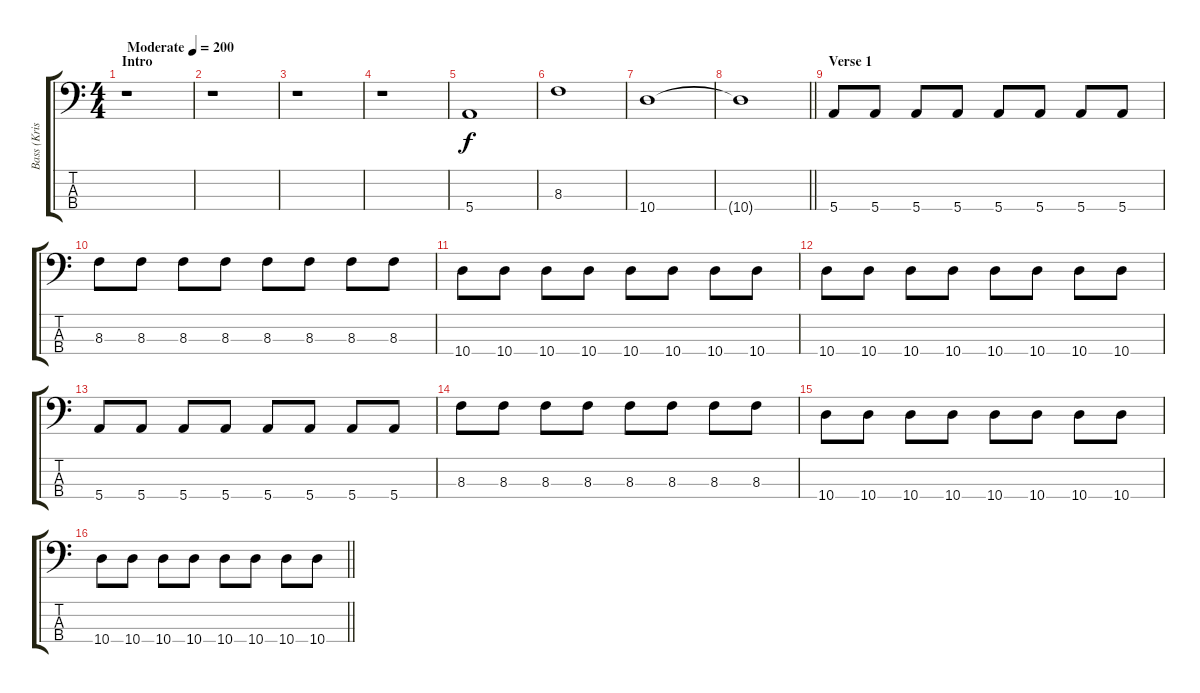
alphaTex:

\track ("Bass (Krist Novoselic)" "Bass (Kris") {instrument electricbasspick}
\staff {score tabs}
\tuning (G2 D2 A1 E1) {hide}
\ts (4 4)
\section ("" "Intro")
\tempo (200 "Moderate")
\clef f4
\ks c
r.1{dy f instrument electricbasspick} |
r.1 |
r.1 |
r.1 |
5.4.1 |
8.3.1 |
10.4.1 |
\barLineRight lightlight
10.4{t}.1 |
\section ("" "Verse 1")
5.4.8 5.4.8 5.4.8 5.4.8 5.4.8 5.4.8 5.4.8 5.4.8 |
8.3.8 8.3.8 8.3.8 8.3.8 8.3.8 8.3.8 8.3.8 8.3.8 |
10.4.8 10.4.8 10.4.8 10.4.8 10.4.8 10.4.8 10.4.8 10.4.8 |
10.4.8 10.4.8 10.4.8 10.4.8 10.4.8 10.4.8 10.4.8 10.4.8 |
5.4.8 5.4.8 5.4.8 5.4.8 5.4.8 5.4.8 5.4.8 5.4.8 |
8.3.8 8.3.8 8.3.8 8.3.8 8.3.8 8.3.8 8.3.8 8.3.8 |
10.4.8 10.4.8 10.4.8 10.4.8 10.4.8 10.4.8 10.4.8 10.4.8 |
\barLineRight lightlight
10.4.8 10.4.8 10.4.8 10.4.8 10.4.8 10.4.8 10.4.8 10.4.8
